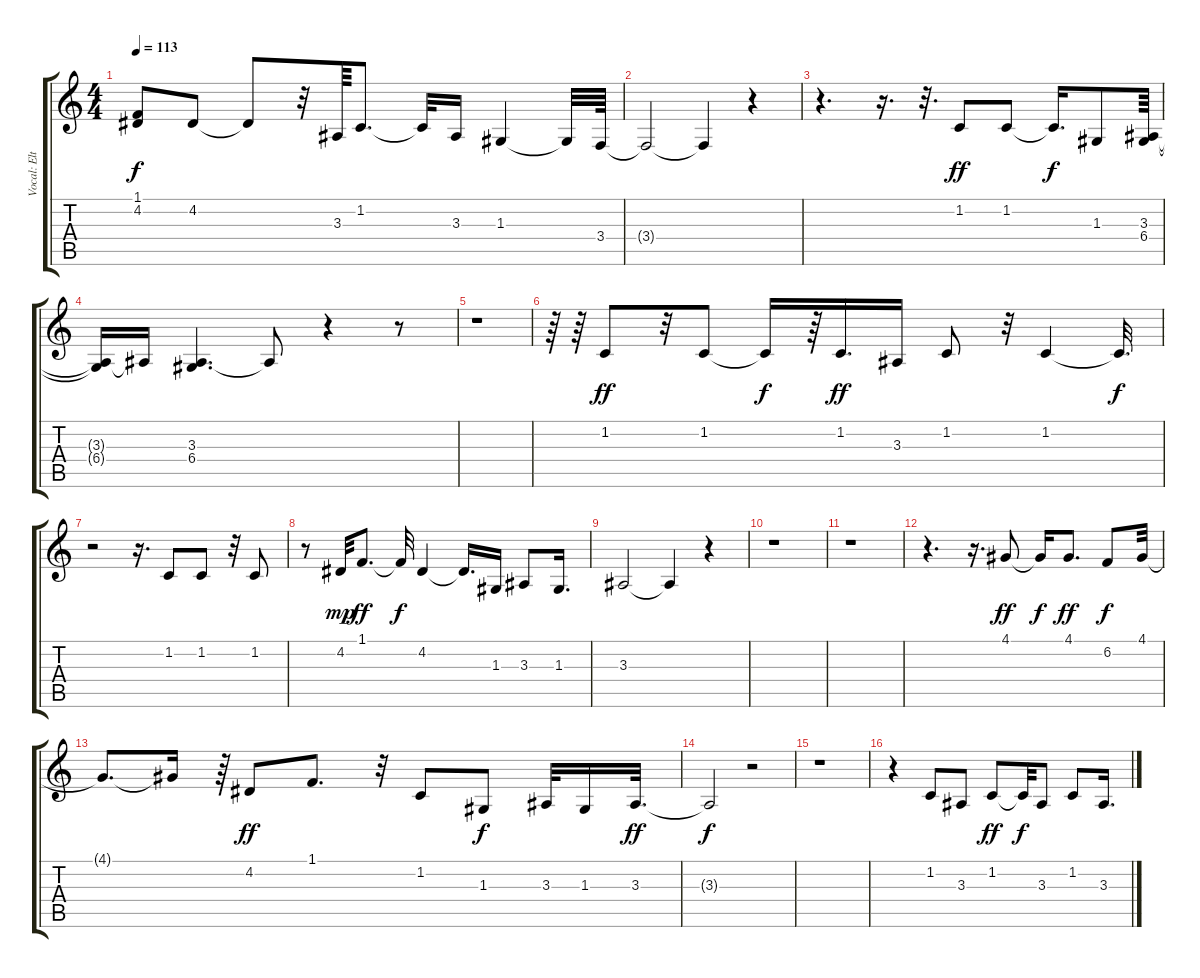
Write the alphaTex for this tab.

\track ("Vocal: Elton John" "Vocal: Elt") {instrument violin}
\staff {score tabs}
\tuning (E4 B3 G3 D3 A2 E2) {hide}
\ts (4 4)
\tempo 113
\clef g2
\ks c
(1.1{t} 4.2{t}).8{dy f} 4.2.8 4.2{t}.8 r.32 3.3.64 1.2.8{d} 1.2{t}.32 3.3.16 1.3.4 1.3{t}.32 3.4.64 |
3.4{t}.2 3.4{t}.4 r.4 |
r.4{d} r.16{d} r.32{d} 1.2.8{dy ff} 1.2.8 1.2{t}.16{d dy f} 1.3.8 (3.3 6.4).64 |
(3.3{t} 6.4{t}).16 3.3{t}.16 (3.3 6.4).4{d} 3.3{t}.8 r.4 r.8 |
r.1 |
r.64 r.64 1.2.8{dy ff} r.32 1.2.8 1.2{t}.16{dy f} r.64 1.2.16{d dy ff} 3.3.16 1.2.8 r.32 1.2.4 1.2{t}.32{d dy f} |
r.2 r.16{d} 1.2.8 1.2.8 r.32 1.2.8 |
r.8 4.2.32{dy mp} 1.1.8{d dy ff} 1.1{t}.32{dy f} 4.2.4 4.2{t}.16{d} 1.3.16 3.3.8 1.3.16{d} |
3.3.2 3.3{t}.4 r.4 |
r.1 |
r.1 |
r.4{d} r.16{d} 4.1.8{dy ff} 4.1{t}.16{dy f} 4.1.8{d dy ff} 6.2.8{dy f} 4.1.32 |
4.1{t}.8{d} 4.1{t}.16 r.64 4.2.8{dy ff} 1.1.8{d} r.32 1.2.8 1.3.8{dy f} 3.3.32 1.3.16 3.3.32{d dy ff} |
3.3{t}.2{dy f} r.2 |
r.1 |
r.4 1.2.8 3.3.8 1.2.8{dy ff} 1.2{t}.32{dy f} 3.3.8 1.2.8 3.3.16{d}
